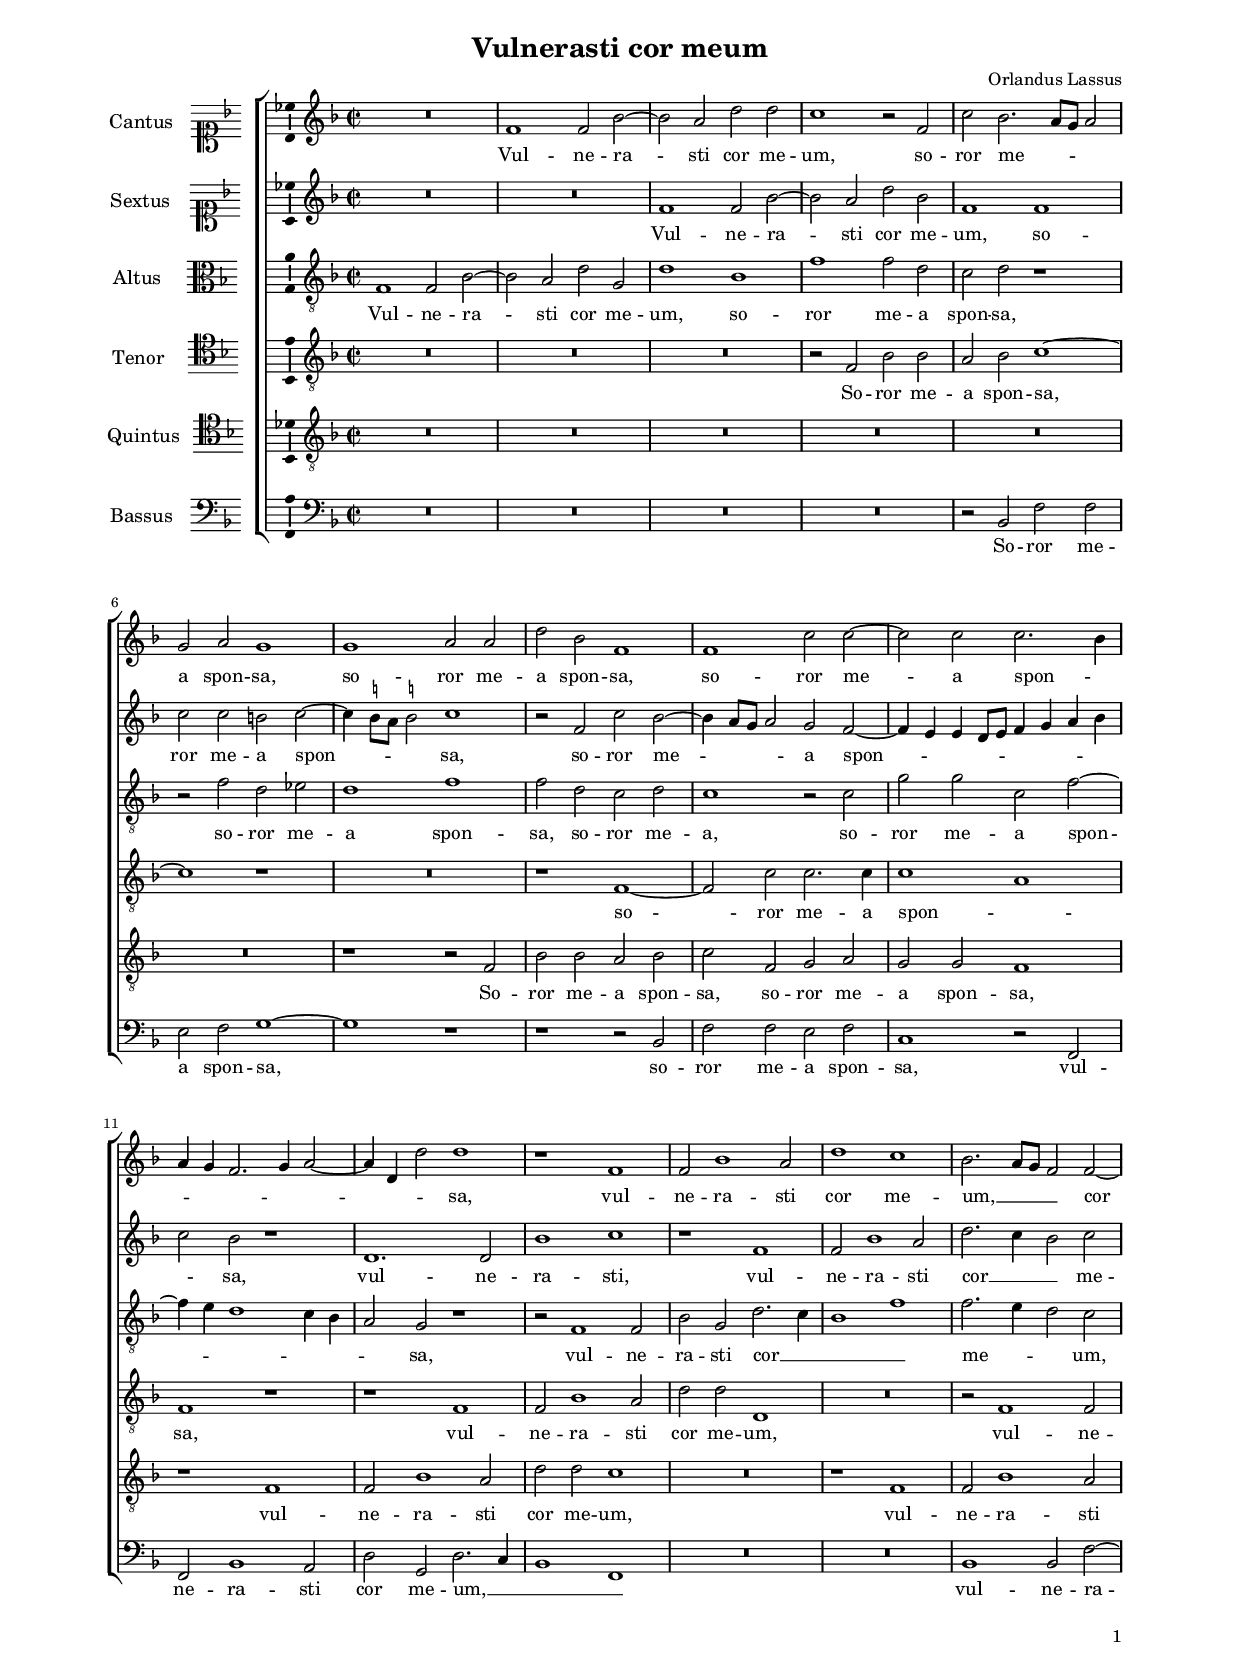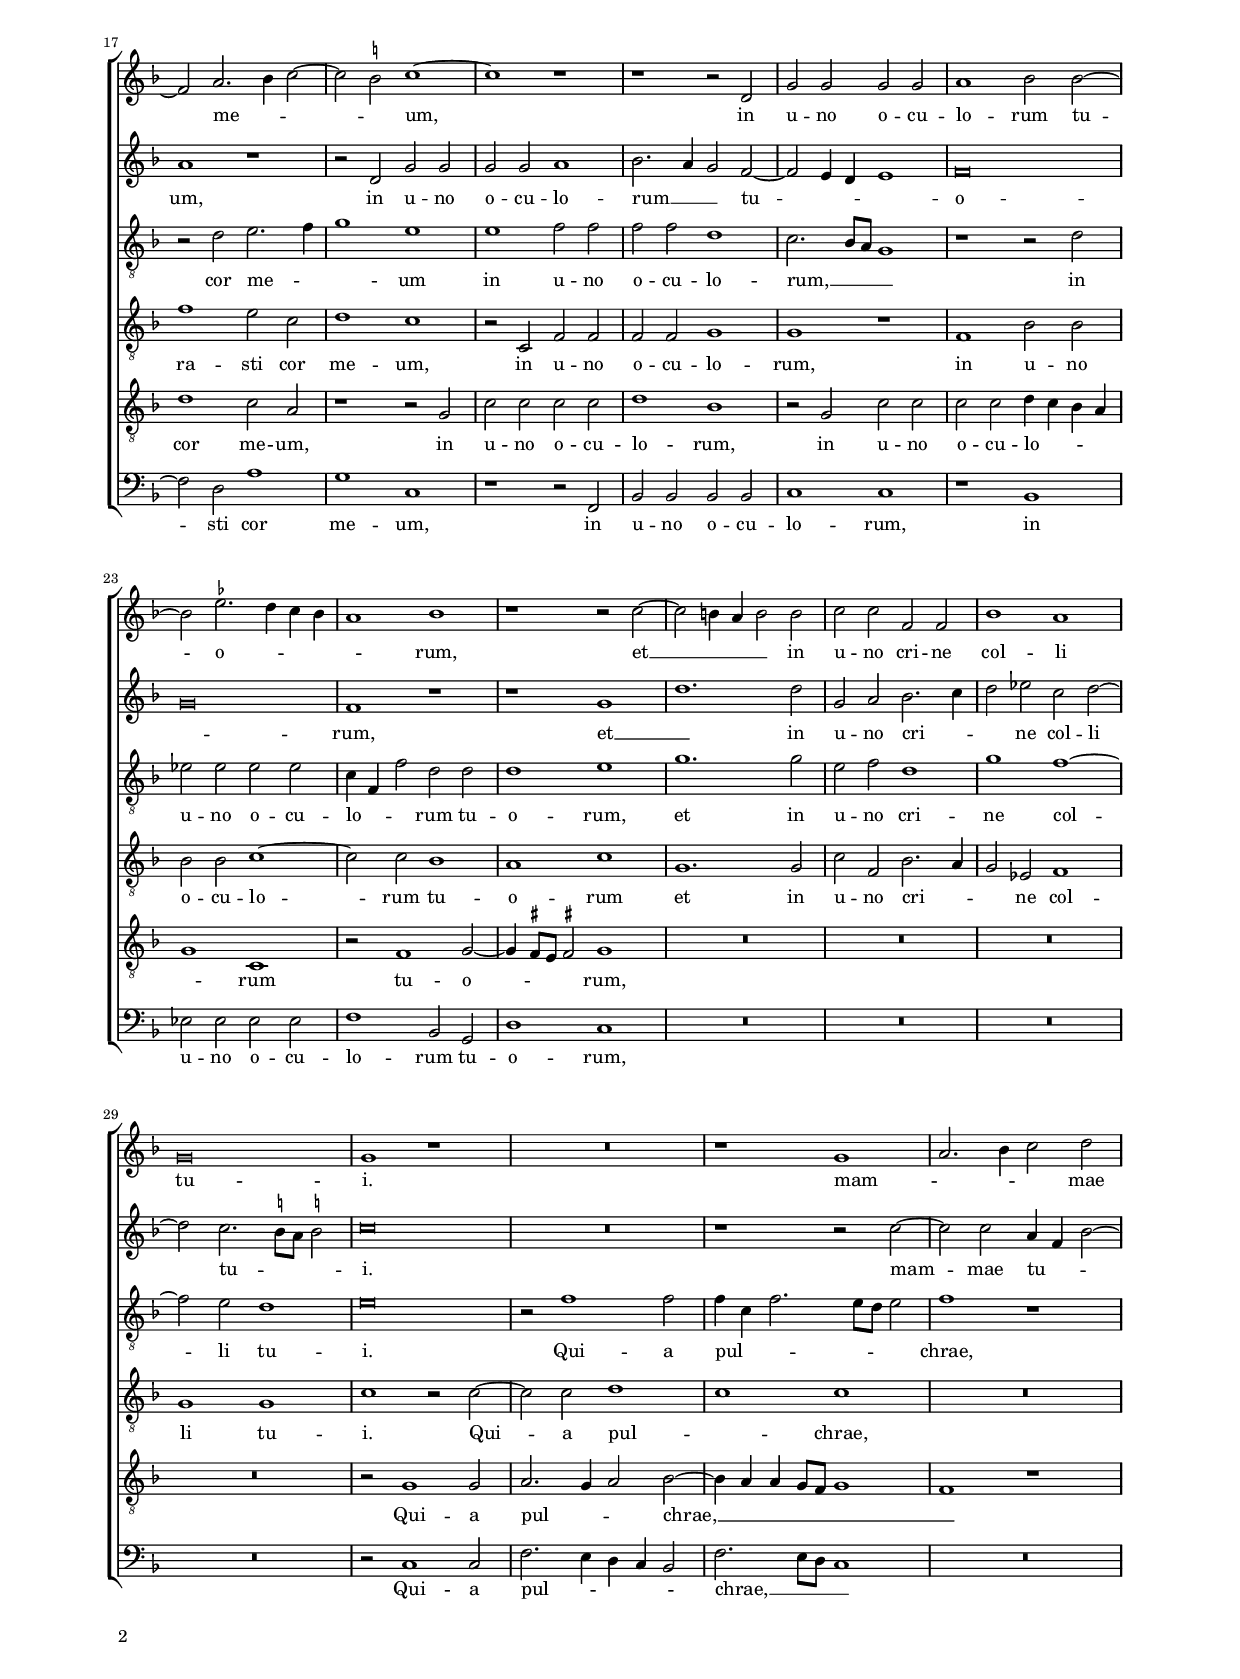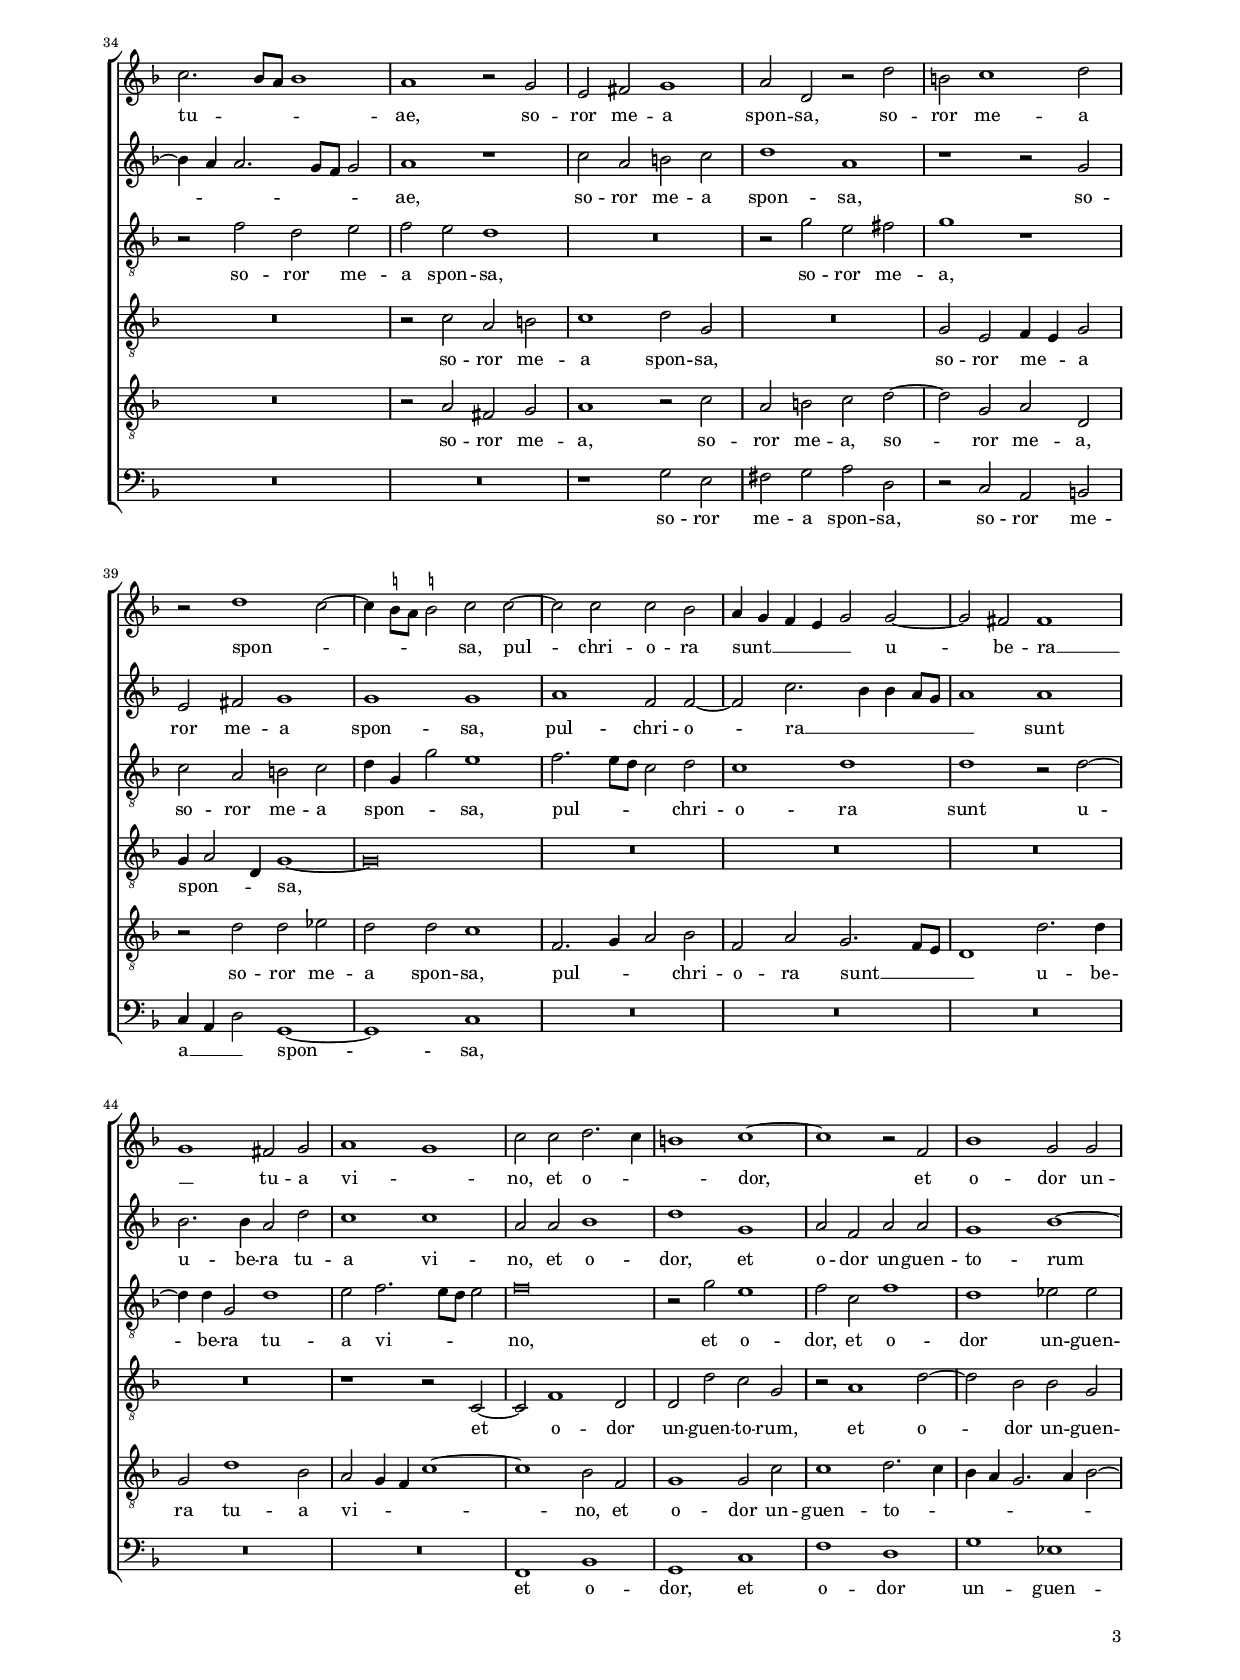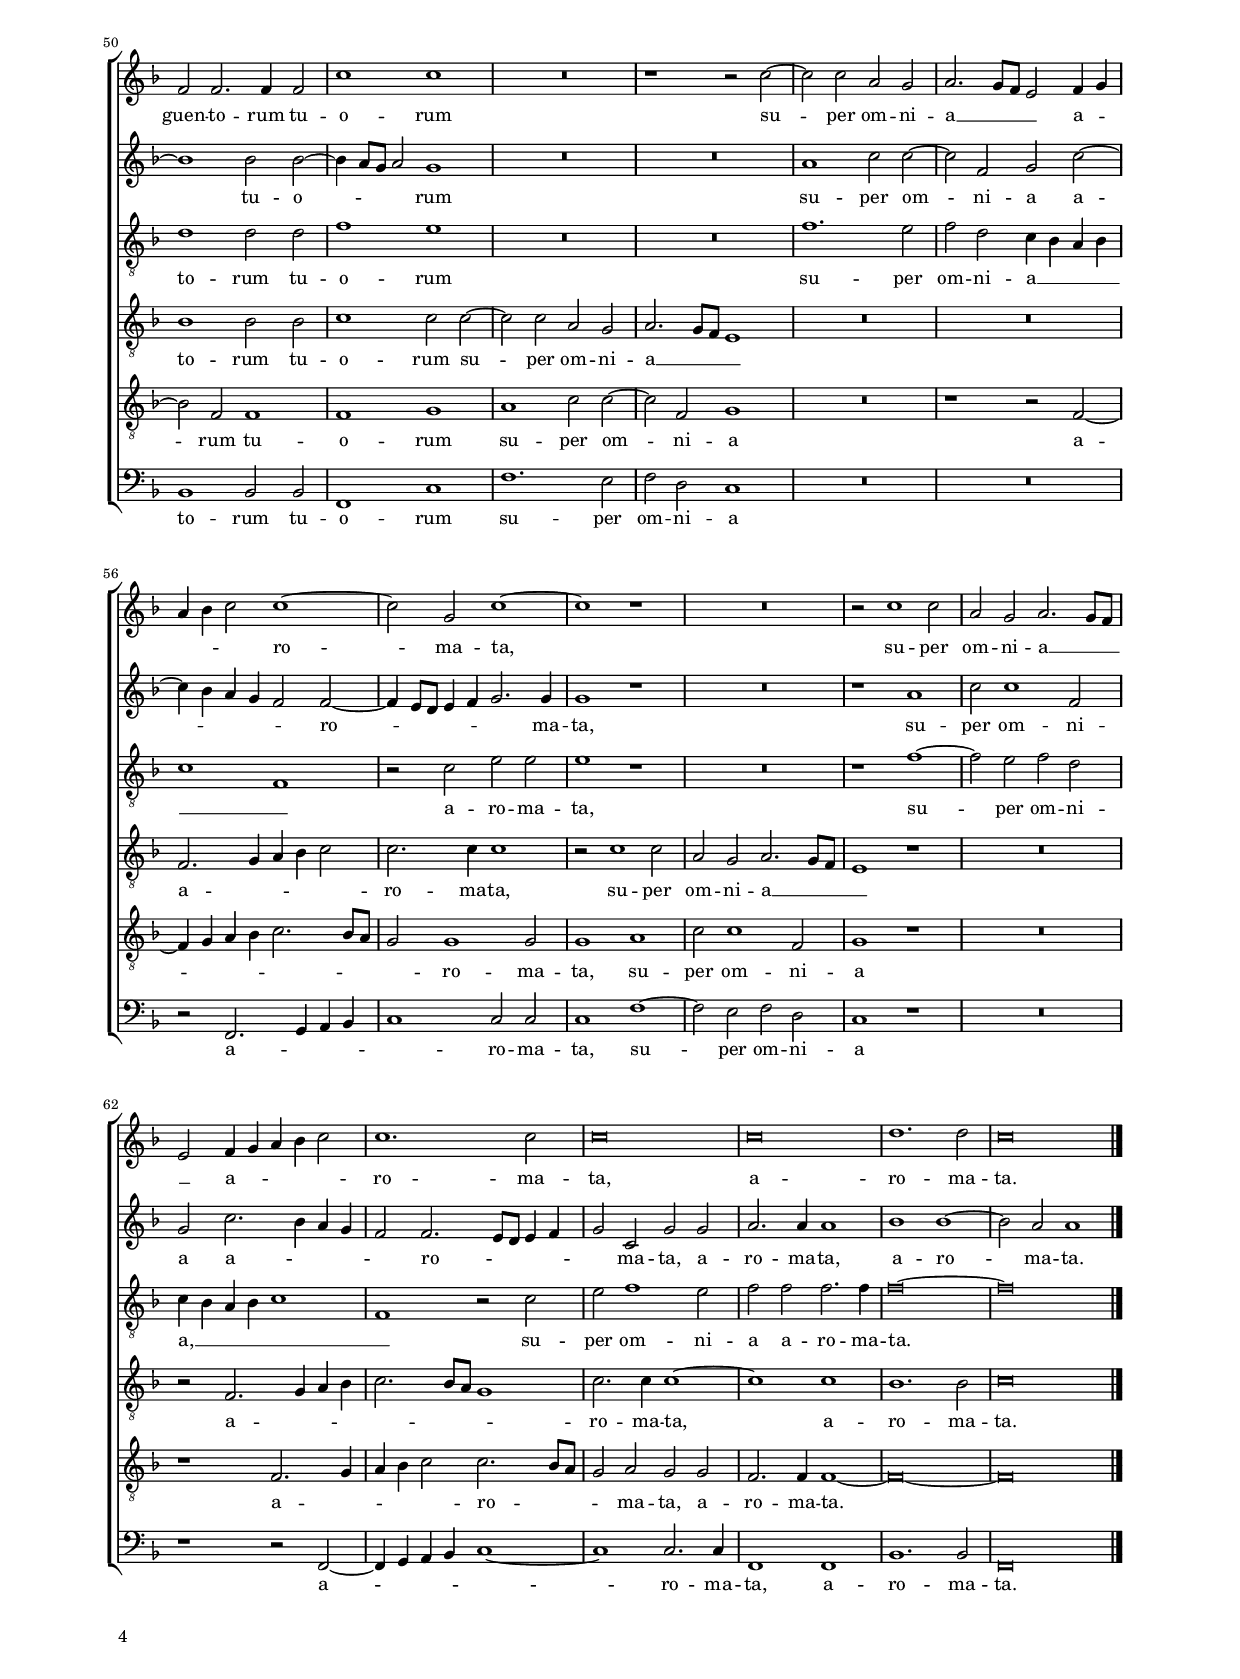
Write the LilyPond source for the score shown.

\header
{
  title="Vulnerasti cor meum"
  composer="Orlandus Lassus"
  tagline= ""
}

\version "2.24.0"
\include "deutsch.ly"
#(set-global-staff-size 15)
% #(set-default-paper-size "letter")
#(ly:set-option 'point-and-click #f)


\paper
	{
	top-margin = 1.5 \cm
	bottom-margin = 0.9 \cm
	left-margin = 2 \cm
	right-margin = 2 \cm
	ragged-bottom = ##f
	ragged-last-bottom = ##t
	print-page-number = ##f
	system-system-spacing = #'((basic-distance . 17) (minimum-distance . 14) (padding . 5) (strechability . 250))
	oddFooterMarkup=\markup   \fill-line { "" \fromproperty #'page:page-number-string }
	evenFooterMarkup=\markup  \fill-line { \fromproperty #'page:page-number-string "" }
	last-bottom-spacing = #'((basic-distance . 11) (minimum-distance . 7) (padding . 4))
	systems-per-page = 3
%	min-systems-per-page = 3
	}


global = {
	\key f \major
	\time 2/2 \set Score.measureLength = #(ly:make-moment 2/1)
	\skip 1*2*67 \bar "|."
	}

ficta = { \once \set suggestAccidentals = ##t }
	
forget = #(define-music-function (music) (ly:music?) #{
	\accidentalStyle forget
	$music
	\accidentalStyle default
	#})


incipitcantus = \markup { \score {
	{
	\set Staff.instrumentName = \markup { \fontsize #1 "Cantus" }
	\key f \major
	\clef soprano
	s4 \bar ""
	}
	\layout  {
	raggedright = ##t
	indent = 1.6 \cm
	line-width = 2.2 \cm
	\context { \Staff \remove Time_signature_engraver }
	\override Staff.Clef.Y-extent = #'(0 . 0)
	}} \hspace #1 }


incipitsextus = \markup { \score {
	{
	\set Staff.instrumentName = \markup { \fontsize #1 "Sextus" }
	\key f \major
	\clef soprano
	s4 \bar ""
	}
	\layout  {
	raggedright = ##t
	indent = 1.6 \cm
	line-width = 2.2 \cm
	\context { \Staff \remove Time_signature_engraver }
	\override Staff.Clef.Y-extent = #'(0 . 0)
	}} \hspace #1 }
      
      
incipitaltus = \markup { \score {
	{
	\set Staff.instrumentName = \markup { \fontsize #1 "Altus" }
	\key f \major
	\clef alto
	s4 \bar ""
	}
	\layout  {
	raggedright = ##t
	indent = 1.6 \cm
	line-width = 2.2 \cm
	\context { \Staff \remove Time_signature_engraver }
	\override Staff.Clef.Y-extent = #'(0 . 0)
	}} \hspace #1 }


incipittenor = \markup { \score {
	{
	\set Staff.instrumentName = \markup { \fontsize #1 "Tenor" }
	\key f \major
	\clef tenor
	s4 \bar ""
	}
	\layout  {
	raggedright = ##t
	indent = 1.6 \cm
	line-width = 2.2 \cm
	\context { \Staff \remove Time_signature_engraver }
	\override Staff.Clef.Y-extent = #'(0 . 0)
	}} \hspace #1 }
      
      
incipitquintus = \markup { \score {
	{
	\set Staff.instrumentName = \markup { \fontsize #1 "Quintus" }
	\key f \major
	\clef tenor
	s4 \bar ""
	}
	\layout  {
	raggedright = ##t
	indent = 1.6 \cm
	line-width = 2.2 \cm
	\context { \Staff \remove Time_signature_engraver }
	\override Staff.Clef.Y-extent = #'(0 . 0)
	}} \hspace #1 }
      
      
incipitbassus = \markup { \score {
	{
	\set Staff.instrumentName = \markup { \fontsize #1 "Bassus" }
	\key f \major
	\clef bass
	s4 \bar ""
	}
	\layout  {
	raggedright = ##t
	indent = 1.6 \cm
	line-width = 2.2 \cm
	\context { \Staff \remove Time_signature_engraver }
	\override Staff.Clef.Y-extent = #'(0 . 0)
	}} \hspace #1 }


cantus = \relative c''
	{
	R\breve
	f,1 f2 b2~
	b2 a d d
	c1 r2 f,
%5
	c'2 b2. a8 g a2 
	g2 a g1
	g1 a2 a
	d2 b f1
	f1 c'2 c2~
%10
	c2 c c2. b4
	a4 g f2. g4 a2~
	a4 d, d'2 d1
	r1 f,1
	f2 b1 a2
%15
	d1 c
	b2. a8 g f2 f2~
	f2 a2. b4 c2~
	c2 \ficta h2 c1~
	c1 r
%20
	r1 r2 d,2
	g2 g g g
	a1 b2 b2~
	b2 \ficta es2. d4 c b
	a1 b
%25
	r1 r2 c2~
	c2 h4 a h2 h
	c2 c f, f
	b1 a
	g\breve
%30
	g1 r
	R\breve
	r1 g1 
	a2. b4 c2 d
	c2. b8 a b1 
%35
	a1 r2 g
	e2 fis g1
	a2 d, r d'
	h2 c1 d2
	r2 d1 c2~
%40
	c4 \stemDown \ficta h8 a \stemNeutral \ficta h!2 c2 c2~
	c2 c c b
	a4 g f e g2 g2~
	g2 fis fis1 
	g1 fis2 g
%45
	a1 g 
	c2 c d2. c4
	h1 c1~
	c1 r2 f,
	b1 g2 g
%50
	f2 f2. f4 f2
	c'1 c
	R\breve
	r1 r2 c2~
	c2 c2 a g
%55
	a2. g8 f e2 f4 g
	a4 b c2 c1~
	c2 g c1~
	c1 r
	R\breve
%60
	r2 c1 c2
	a2 g a2. g8 f
	e2 f4 g a b c2 
	c1. c2
	c\breve
%65
    c\breve
	d1. d2
	c\breve |
	}


sextus = \relative c''
	{
	R\breve
	R
	f,1 f2 b2~
	b2 a d b
%5
	f1 f
	c'2 c h c2~
	c4 \stemDown \ficta h8 a \stemNeutral \ficta h!2 c1
	r2 f,2 c' b2~
	b4 a8 g a2 g f2~
%10
	f4 e e d8 e f4 g a b
	c2 b r1
	d,1. d2
	b'1 c
	r1 f,1
%15
	f2 b1 a2
	d2. c4 b2 c
	a1 r
	r2 d, g g
	g2 g a1
%20
	b2. a4 g2 f2~
	f2 e4 d e1 
	f\breve 
	g\breve 
	f1 r
%25
	r1 g1 
	d'1. d2
	g,2 a b2. c4
	d2 es c d2~
	d2 c2. \stemDown \ficta h8 a \stemNeutral \ficta h!2 
%30
	c\breve
	R\breve
	r1 r2 c2~
	c2 c2 a4 f b2~
	b4 a4 a2. g8 f8 g2 
%35
	a1 r
	c2 a h c
	d1 a
	r1 r2 g
	e2 fis g1
%40
	g1 g
	a1 f2 f2~
	f2 c'2. b4 b4 a8 g
	a1 a1
	b2. b4 a2 d
%45
	c1 c
	a2 a b1
	d1 g,
	a2 f a a
	g1 b1~
%50
	b1 b2 b2~
	b4 a8 g a2 g1
	R\breve
	R\breve
	a1 c2 c2~
%55
	c2 f, g c2~
	c4 b4 a g f2 f2~
	f4 e8 d e4 f g2. g4
	g1 r
	R\breve
%60
	r1 a
	c2 c1 f,2
	g2 c2. b4 a g
	f2 f2. e8 d e4 f
	g2 c, g' g
%65
	a2. a4 a1
	b1 b1~
	b2 a a1 |
	}


altus = \relative c'
	{
	f,1 f2 b2~
	b2 a d g,
	d'1 b
	f'1 f2 d
%5
	c2 d r1
	r2 f d es
	d1 f
	f2 d c d
	c1 r2 c
%10
	g'2 g c, f2~
	f4 e d1 c4 b
	a2 g r1
	r2 f1 f2
	b2 g d'2. c4
%15
	b1 f' 
	f2. e4 d2 c
	r2 d e2. f4
	g1 e
	e1 f2 f
%20
	f2 f d1
	c2. b8 a g1 
	r1 r2 d'
	es2 es es es
	c4 f, f'2 d d
%25
	d1 e
	g1. g2
	e2 f d1
	g1 f1~
	f2 e2 d1
%30
	e\breve
	r2 f1 f2
	f4 c f2. e8 d e2 
	f1 r
	r2 f d e
%35
	f2 e d1
	R\breve
	r2 g e fis
	g1 r
	c,2 a h c
%40
	d4 g, g'2 e1
	f2. e8 d c2 d
	c1 d
	d1 r2 d2~
	d4 d4 g,2 d'1
%45
	e2 f2. e8 d e2 
	f\breve
	r2 g e1
	f2 c f1
	d1 es2 es
%50
	d1 d2 d
	f1 e
	R\breve
	R\breve
	f1. e2
%55
	f2 d c4 b a b
	c1 f, 
	r2 c'2 e e
	e1 r
	R\breve
%60
	r1 f1~
	f2 e2 f d
	c4 b a b c1
	f,1 r2 c'
	e2 f1 e2
%65
	f2 f f2. f4
	f\breve~
	f\breve |
	}


tenor = \relative c'
	{
	R\breve
	R
	R
	r2 f, b b
%5
	a2 b c1~
	c1 r
	R\breve
	r1 f,1~
	f2 c'2 c2. c4
%10
	c1 a 
	f1 r
	r1 f
	f2 b1 a2
	d2 d d,1
%15
	R\breve
	r2 f1 f2
	f'1 e2 c
	d1 c
	r2 c, f f
%20
	f2 f g1
	g1 r
	f1 b2 b
	b2 b c1~
	c2 c2 b1
%25
	a1 c
	g1. g2
	c2 f, b2. a4
	g2 es f1
	g1 g
%30
	c1 r2 c2~
	c2 c d1 
	c1 c
	R\breve
	R
%35
	r2 c a h
	c1 d2 g,
	R\breve
	g2 e f4 e g2
	g4 a2 d,4 g1~
%40
	g\breve
	R\breve
	R
	R
	R
%45
	r1 r2 c,2~
	c2 f1 d2
	d2 d' c g
	r2 a1 d2~
	d2 b b g
%50
	b1 b2 b
	c1 c2 c2~
	c2 c2 a g
	a2. g8 f e1 
	R\breve
%55
	R\breve
	f2. g4 a b c2 
	c2. c4 c1
	r2 c1 c2
	a2 g a2. g8 f
%60
	e1 r
	R\breve
	r2 f2. g4 a b
	c2. b8 a g1 
	c2. c4 c1~
%65
	c1 c
	b1. b2
	c\breve
	}

quintus = \relative c'
	{
	R\breve
	R
	R
	R
%5
	R
	R
	r1 r2 f,
	b2 b a b
	c2 f, g a
%10
	g2 g f1
	r1 f
	f2 b1 a2
	d2 d c1
	R\breve
%15
	r1 f,
	f2 b1 a2
	d1 c2 a
	r1 r2 g
	c2 c c c
%20
	d1 b
	r2 g c c
	c2 c d4 c b a
	g1 c,
	r2 f1 g2~
%25
	g4 \ficta fis8 e \ficta fis!2 g1
	R\breve
	R
	R
	R
%30
	r2 g1 g2
	a2. g4 a2 b2~
	b4 a a g8 f g1
	f1 r
	R\breve
%35
	r2 a fis g
	a1 r2 c
	a2 h c d2~
	d2 g,2 a d,
	r2 d' d es
%40
	d2 d c1
	f,2. g4 a2 b
	f2 a g2. f8 e
	d1 d'2. d4
	g,2 d'1 b2
%45
	a2 g4 f c'1~
	c1 b2 f
	g1 g2 c
	c1 d2. c4
	b4 a g2. a4 b2~
%50
	b2 f f1
	f1 g
	a1 c2 c2~
	c2 f, g1
	R\breve
%55
	r1 r2 f2~
	f4 g a b c2. b8 a
	g2 g1 g2
	g1 a
	c2 c1 f,2
%60
	g1 r
	R\breve
	r1 f2. g4
	a4 b c2 c2. b8 a
	g2 a g g
%65
	f2. f4 f1~
	f\breve~
	f\breve |
	}


bassus = \relative c
	{
	R\breve
	R
	R
	R
%5
	r2 b f' f
	e2 f g1~
	g1 r
	r1 r2 b,
	f'2 f e f
%10
	c1 r2 f,
	f2 b1 a2
	d2 g, d'2. c4
	b1 f
	R\breve
%15
	R
	b1 b2 f'2~
	f2 d a'1
	g1 c,
	r1 r2 f,
%20
	b2 b b b
	c1 c
	r1 b
	es2 es es es
	f1 b,2 g
%25
	d'1 c
	R\breve
	R
	R
	R
%30
	r2 c1 c2
	f2. e4 d c b2
	f'2. e8 d c1
	R\breve
	R
%35
	R
	r1 g'2 e
	fis2 g a d,
	r2 c a h
	c4 a d2 g,1~
%40
	g1 c
	R\breve
	R
	R
	R
%45
	R
	f,1 b
	g1 c
	f1 d
	g1 es
%50
	b1 b2 b
	f1 c'
	f1. e2
	f2 d c1
	R\breve
%55
	R
	r2 f,2. g4 a b
	c1 c2 c
	c1 f~
	f2 e f d
%60
	c1 r
	R\breve
	r1 r2 f,2~
	f4 g a b c1~
	c1 c2. c4
%65
	f,1 f
	b1. b2
	f\breve
	}


lyricscantus = \lyricmode {
	Vul -- ne -- ra -- sti cor me -- um,
	so -- ror me -- _ _ _ a spon -- sa,
	so -- ror me -- a spon -- sa,
	so -- ror me -- a spon -- _ _ _ _ _ _ _ _ sa,
	vul -- ne -- ra -- sti cor me -- um, __ _ _ _
	cor me -- _ _ _ um,
	in u -- no o -- cu -- lo -- rum tu -- o -- _ _ _ _ rum,
	et __ _ _ _ in u -- no cri -- ne col -- li tu -- i.
	mam -- _ _ _ mae tu -- _ _ _ ae,
	so -- ror me -- a spon -- sa,
	so -- ror me -- a spon -- _ _ _ _ sa,
	pul -- chri -- o -- ra sunt __ _ _ _ _ u -- be -- ra __ _ tu -- a vi -- _ no,
	et o -- _ _ dor,
	et o -- dor un -- guen -- to -- rum tu -- o -- rum
	su -- per om -- ni -- a __ _ _ _ a -- _ _ _ _ ro -- ma -- ta,
	su -- per om -- ni -- a __ _ _ _ a -- _ _ _ _ ro -- ma -- ta,
	a -- ro -- ma -- ta.
	}


lyricssextus = \lyricmode {
	Vul -- ne -- ra -- sti cor me -- um,
	so -- ror me -- a spon -- _ _ _ sa,
	so -- ror me -- _ _ _ a spon -- _ _ _ _ _ _ _ _ _ sa,
	vul -- ne -- ra -- sti,
	vul -- ne -- ra -- sti cor __ _ _ me -- um,
	in u -- no o -- cu -- lo -- rum __ _ _ tu -- _ _ _ o -- _ rum,
	et __ _ in u -- no cri -- _ _ ne col -- li tu -- _ _ _ i.
	mam -- mae tu -- _ _ _ _ _ _ _ ae,
	so -- ror me -- a spon -- sa,
	so -- ror me -- a spon -- sa,
	pul -- chri -- o -- ra __ _ _ _ _ _ sunt u -- be -- ra tu -- a vi -- no,
	et o -- dor,
	et o -- dor un -- guen -- to -- rum tu -- o -- _ _ _ rum
	su -- per om -- ni -- a a -- _ _ _ _ ro -- _ _ _ _ _ ma -- ta,
	su -- per om -- ni -- a a -- _ _ _ _ ro -- _ _ _ _ _ ma -- ta,
	a -- ro -- ma -- ta,
	a -- ro -- ma -- ta.
	}


lyricsaltus = \lyricmode {
	Vul -- ne -- ra -- sti cor me -- um,
	so -- ror me -- a spon -- sa,
	so -- ror me -- a spon -- sa,
	so -- ror me -- a,
	so -- ror me -- a spon -- _ _ _ _ _ sa,
	vul -- ne -- ra -- sti cor __ _ _ _ me -- _ _ um,
	cor me -- _ _ um
	in u -- no o -- cu -- lo -- rum, __ _ _ _
	in u -- no o -- cu -- lo -- _ _ rum tu -- o -- rum,
	et in u -- no cri -- ne col -- li tu -- i.
	Qui -- a pul -- _ _ _ _ _ chrae,
	so -- ror me -- a spon -- sa,
	so -- ror me -- a,
	so -- ror me -- a spon -- _ _ sa,
	pul -- _ _ _ chri -- o -- ra sunt u -- be -- ra tu -- a vi -- _ _ _ no,
	et o -- dor,
	et o -- dor un -- guen -- to -- rum tu -- o -- rum
	su -- per om -- ni -- a __ _ _ _ _ _ a -- ro -- ma -- ta,
	su -- per om -- ni -- a, __ _ _ _ _ _
	su -- per om -- ni -- a
	a -- ro -- ma -- ta.
	}
	

lyricstenor = \lyricmode {
	So -- ror me -- a spon -- sa,
	so -- ror me -- a spon -- _ sa,
	vul -- ne -- ra -- sti cor me -- um,
	vul -- ne -- ra -- sti cor me -- um,
	in u -- no o -- cu -- lo -- rum,
	in u -- no o -- cu -- lo -- rum tu -- o -- rum
	et in u -- no cri -- _ _ ne col -- li tu -- i.
	Qui -- a pul -- _ chrae,
	so -- ror me -- a spon -- sa,
	so -- ror me -- _ a spon -- _ _ sa,
	et o -- dor un -- guen -- to -- rum,
	et o -- dor un -- guen -- to -- rum tu -- o -- rum
	su -- per om -- ni -- a __ _ _ _ a -- _ _ _ _ ro -- ma -- ta,
	su -- per om -- ni -- a __ _ _ _ a -- _ _ _ _ _ _ _ ro -- ma -- ta,
	a -- ro -- ma -- ta.
	}
        
lyricsquintus = \lyricmode {
	So -- ror me -- a spon -- sa,
	so -- ror me -- a spon -- sa,
	vul -- ne -- ra -- sti cor me -- um,
	vul -- ne -- ra -- sti cor me -- um,
	in u -- no o -- cu -- lo -- rum,
	in u -- no o -- cu -- lo -- _ _ _ _ rum tu -- o -- _ _ _ rum,
	Qui -- a pul -- _ _ chrae, __ _ _ _ _ _ _
	so -- ror me -- a,
	so -- ror me -- a,
	so -- ror me -- a,
	so -- ror me -- a spon -- sa,
	pul -- _ _ chri -- o -- ra sunt __ _ _ _ u -- be -- ra tu -- a vi -- _ _ _ no,
	et o -- dor un -- guen -- to -- _ _ _ _ _ _ rum tu -- o -- rum
	su -- per om -- ni -- a a -- _ _ _ _ _ _ _ ro -- ma -- ta,
	su -- per om -- ni -- a
	a -- _ _ _ _ ro -- _ _ _ ma -- ta,
	a -- ro -- ma -- ta.
	}


lyricsbassus = \lyricmode {
	So -- ror me -- a spon -- sa,
	so -- ror me -- a spon -- sa,
	vul -- ne -- ra -- sti cor me -- um, __ _ _ _
	vul -- ne -- ra -- sti cor me -- um,
	in u -- no o -- cu -- lo -- rum,
	in u -- no o -- cu -- lo -- rum tu -- o -- rum,
	Qui -- a pul -- _ _ _ _ chrae, __ _ _ _
	so -- ror me -- a spon -- sa,
	so -- ror me -- a __ _ _ spon -- sa,
	et o -- dor,
	et o -- dor un -- guen -- to -- rum tu -- o -- rum
	su -- per om -- ni -- a a -- _ _ _ _ ro -- ma -- ta,
	su -- per om -- ni -- a a -- _ _ _ _ ro -- ma -- ta,
	a -- ro -- ma -- ta.
	}


\score
{  
	\transpose c c {
	\new ChoirStaff \with { \override StaffGrouper.staff-staff-spacing.basic-distance = #12 }
	<<

	\new Staff << \global
	\new Voice="v1" {
		\set Staff.instrumentName=\incipitcantus
		\set Staff.midiInstrument = "reed organ"
		\clef violin
		\cantus }
	\new Lyrics \lyricsto "v1" {\lyricscantus }
	>>


	\new Staff << \global
	\new Voice="v6" {
		\set Staff.instrumentName=\incipitsextus
		\set Staff.midiInstrument = "reed organ"
		\clef violin 
		\sextus}
	\new Lyrics \lyricsto "v6" {\lyricssextus }
	>>


	\new Staff << \global
	\new Voice="v2" {
		\set Staff.instrumentName=\incipitaltus
		\set Staff.midiInstrument = "reed organ"
		\clef "G_8" 
		\altus}
	\new Lyrics \lyricsto "v2" {\lyricsaltus }
	>>


	\new Staff << \global
	\new Voice="v3" {
		\set Staff.instrumentName=\incipittenor
		\set Staff.midiInstrument = "reed organ"
		\clef "G_8"
		\tenor }
	\new Lyrics \lyricsto "v3" {\lyricstenor }
	>>


	\new Staff << \global
	\new Voice="v5" {
		\set Staff.instrumentName=\incipitquintus
		\set Staff.midiInstrument = "reed organ"
		\clef "G_8"
		\quintus}
	\new Lyrics \lyricsto "v5" {\lyricsquintus }
	>>


	\new Staff << \global
	\new Voice="v4" {
		\set Staff.instrumentName=\incipitbassus
		\set Staff.midiInstrument = "reed organ"
		\clef bass 
		\bassus }
	\new Lyrics \lyricsto "v4" {\lyricsbassus}
	>>

	>>
	} % transpose

	\layout
	{
	indent = 2.5 \cm
%	\context { \Lyrics \override VerticalAxisGroup.nonstaff-relatedstaff-spacing.padding = #2 }
%	\context { \Lyrics \override LyricText.font-size = #1 }
	\context { \Staff \override TimeSignature.break-visibility = #end-of-line-invisible }
    \context { \Staff \consists Ambitus_engraver }
	\context { \Score \override BarNumber.padding = #2 }
	\context { \Voice \override NoteHead.style = #'baroque }
	}

\midi
	{
	\tempo 2 = 90
	}

}


% EOF
